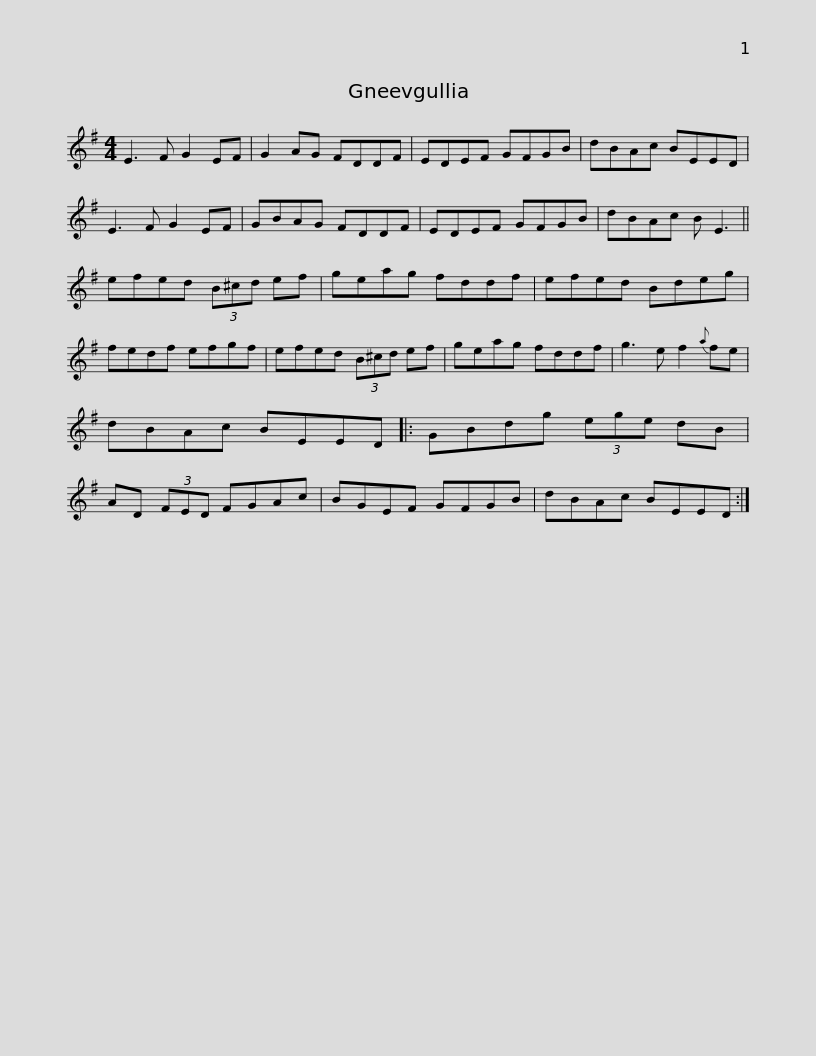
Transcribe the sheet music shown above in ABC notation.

X:1
L:1/8
M:4/4
I:linebreak $
K:Emin
V:1 treble
V:1
 E3 F G2 EF | G2 AG FDDF | EDEF GFGB | dBAc BEED | E3 F G2 EF | %5
 GBAG FDDF |$ EDEF GFGB | dBAc B E3 || efed (3B^cd ef | geag fddf | %10
 efed Bdeg |$ fedf efgf | efed (3B^cd ef | geag fddf | g3 e f2{a} fe | %15
 dBAc BEED |:$ GBdg (3ege dB | AD (3FED FGAc | BGEF GFGB | dBAc BEED :| %20
